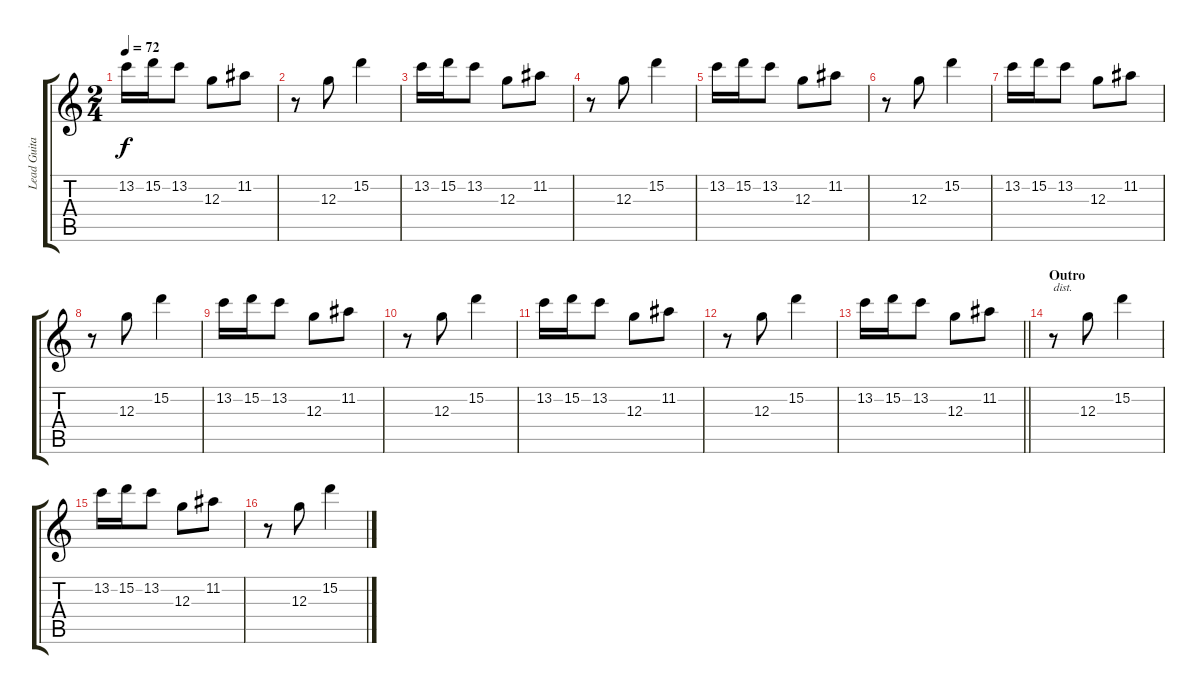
\track ("Lead Guitar" "Lead Guita") {instrument electricguitarclean}
\staff {score tabs}
\tuning (E4 B3 G3 D3 A2 E2) {hide}
\ts (2 4)
\tempo 72
\clef g2
\ks c
13.2.16{dy f} 15.2.16 13.2.8 12.3.8 11.2.8 |
r.8 12.3.8 15.2.4 |
13.2.16 15.2.16 13.2.8 12.3.8 11.2.8 |
r.8 12.3.8 15.2.4 |
13.2.16 15.2.16 13.2.8 12.3.8 11.2.8 |
r.8 12.3.8 15.2.4 |
13.2.16 15.2.16 13.2.8 12.3.8 11.2.8 |
r.8 12.3.8 15.2.4 |
13.2.16 15.2.16 13.2.8 12.3.8 11.2.8 |
r.8 12.3.8 15.2.4 |
13.2.16 15.2.16 13.2.8 12.3.8 11.2.8 |
r.8 12.3.8 15.2.4 |
\barLineRight lightlight
13.2.16 15.2.16 13.2.8 12.3.8 11.2.8 |
\section ("" "Outro")
r.8{txt "dist."} 12.3.8 15.2.4 |
13.2.16 15.2.16 13.2.8 12.3.8 11.2.8 |
r.8 12.3.8 15.2.4
